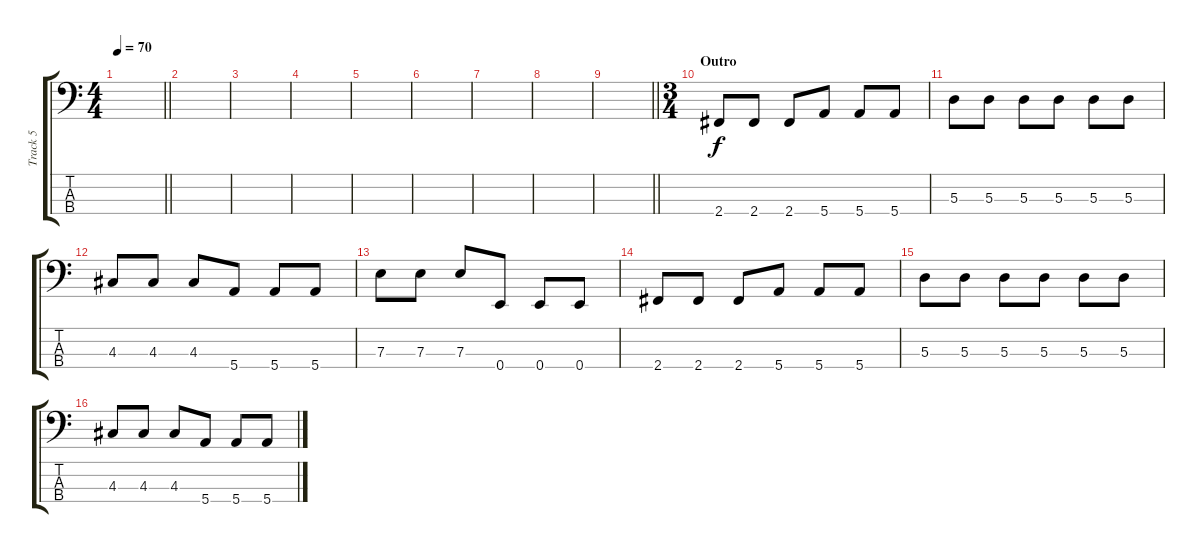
\track ("Track 5" "Track 5") {instrument electricbasspick}
\staff {score tabs}
\tuning (G2 D2 A1 E1) {hide}
\ts (4 4)
\tempo 70
\clef f4
\barLineRight lightlight
\ks c
|
|
|
|
|
|
|
|
\barLineRight lightlight
|
\ts (3 4)
\section ("" "Outro")
2.4.8 2.4.8 2.4.8 5.4.8 5.4.8 5.4.8 |
5.3.8 5.3.8 5.3.8 5.3.8 5.3.8 5.3.8 |
4.3.8 4.3.8 4.3.8 5.4.8 5.4.8 5.4.8 |
7.3.8 7.3.8 7.3.8 0.4.8 0.4.8 0.4.8 |
2.4.8 2.4.8 2.4.8 5.4.8 5.4.8 5.4.8 |
5.3.8 5.3.8 5.3.8 5.3.8 5.3.8 5.3.8 |
4.3.8 4.3.8 4.3.8 5.4.8 5.4.8 5.4.8
